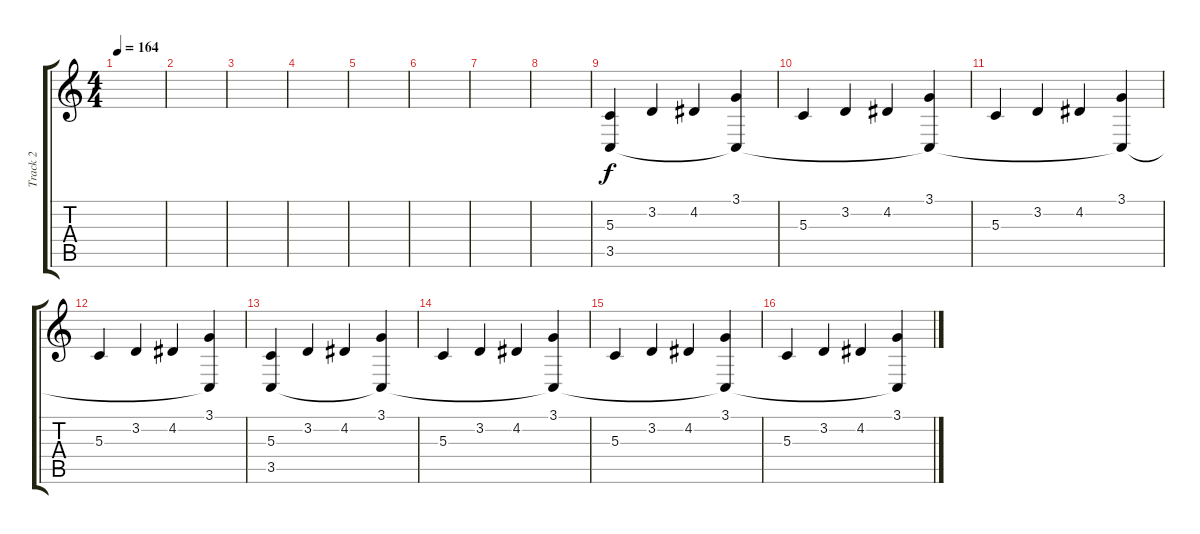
\track ("Track 2" "Track 2") {instrument lead2sawtooth}
\staff {score tabs}
\tuning (E4 B3 G3 D3 A2 E2) {hide}
\ts (4 4)
\tempo 164
\clef g2
\ks c
|
|
|
|
|
|
|
|
(5.3 3.5).4 3.2.4 4.2.4 (3.1 3.5{t}).4 |
5.3.4 3.2.4 4.2.4 (3.1 3.5{t}).4 |
5.3.4 3.2.4 4.2.4 (3.1 3.5{t}).4 |
5.3.4 3.2.4 4.2.4 (3.1 3.5{t}).4 |
(5.3 3.5).4 3.2.4 4.2.4 (3.1 3.5{t}).4 |
5.3.4 3.2.4 4.2.4 (3.1 3.5{t}).4 |
5.3.4 3.2.4 4.2.4 (3.1 3.5{t}).4 |
5.3.4 3.2.4 4.2.4 (3.1 3.5{t}).4
